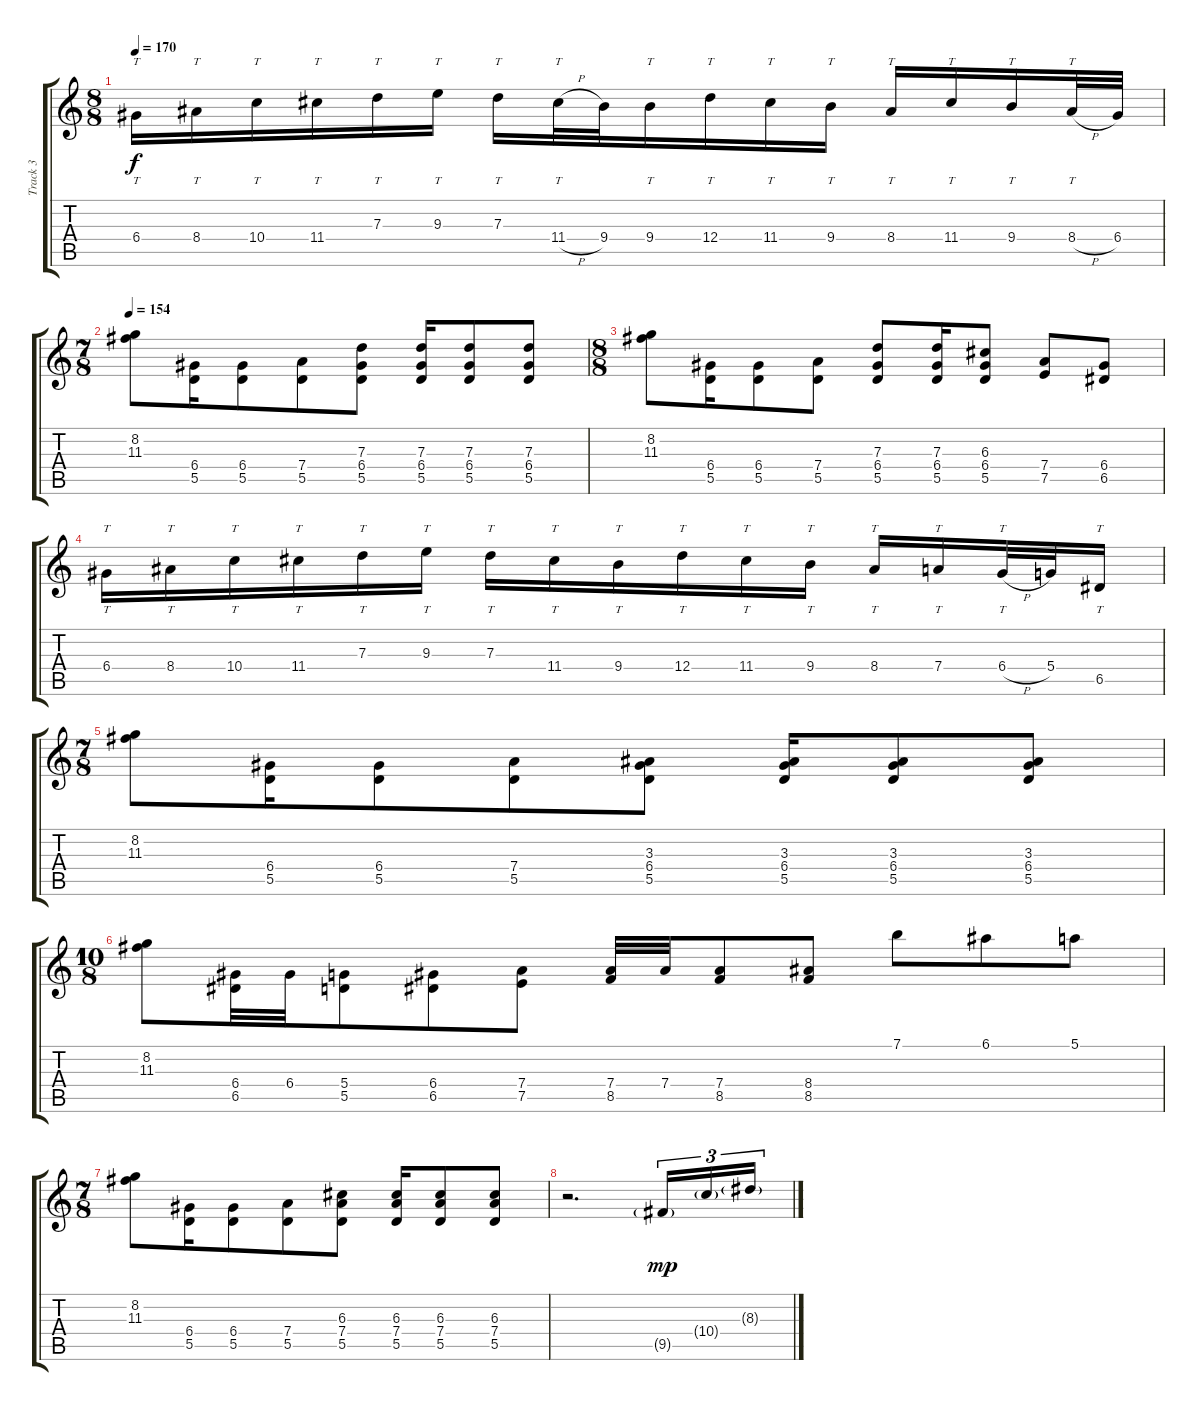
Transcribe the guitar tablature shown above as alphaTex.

\track ("Track 3" "Track 3") {instrument distortionguitar}
\staff {score tabs}
\tuning (E4 B3 G3 D3 A2 E2) {hide}
\ts (8 8)
\tempo 170
\clef g2
\ks c
6.4.16{tt dy f} 8.4.16{tt} 10.4.16{tt} 11.4.16{tt} 7.3.16{tt} 9.3.16{tt} 7.3.16{tt} 11.4{h}.32{tt} 9.4.32 9.4.16{tt} 12.4.16{tt} 11.4.16{tt} 9.4.16{tt} 8.4.16{tt} 11.4.16{tt} 9.4.16{tt} 8.4{h}.32{tt} 6.4.32 |
\ts (7 8)
\tempo 154
(8.2 11.3).8 (6.4 5.5).16 (6.4 5.5).8 (7.4 5.5).8 (7.3 6.4 5.5).8 (7.3 6.4 5.5).16 (7.3 6.4 5.5).8 (7.3 6.4 5.5).8 |
\ts (8 8)
(8.2 11.3).8 (6.4 5.5).16 (6.4 5.5).8 (7.4 5.5).8 (7.3 6.4 5.5).8 (7.3 6.4 5.5).16 (6.3 6.4 5.5).8 (7.4 7.5).8 (6.4 6.5).8 |
6.4.16{tt} 8.4.16{tt} 10.4.16{tt} 11.4.16{tt} 7.3.16{tt} 9.3.16{tt} 7.3.16{tt} 11.4.16{tt} 9.4.16{tt} 12.4.16{tt} 11.4.16{tt} 9.4.16{tt} 8.4.16{tt} 7.4.16{tt} 6.4{h}.32{tt} 5.4.32 6.5.16{tt} |
\ts (7 8)
(8.2 11.3).8 (6.4 5.5).16 (6.4 5.5).8 (7.4 5.5).8 (3.3 6.4 5.5).8 (3.3 6.4 5.5).16 (3.3 6.4 5.5).8 (3.3 6.4 5.5).8 |
\ts (10 8)
(8.2 11.3).8 (6.4 6.5).32 6.4.32 (5.4 5.5).8 (6.4 6.5).8 (7.4 7.5).8 (7.4 8.5).32 7.4.32 (7.4 8.5).8 (8.4 8.5).8 7.1.8 6.1.8 5.1.8 |
\ts (7 8)
(8.2 11.3).8 (6.4 5.5).16 (6.4 5.5).8 (7.4 5.5).8 (6.3 7.4 5.5).8 (6.3 7.4 5.5).16 (6.3 7.4 5.5).8 (6.3 7.4 5.5).8 |
r.2{d instrument electricguitarclean} 9.5{g}.16{tu (3 2) dy mp} 10.4{g}.16{tu (3 2)} 8.3{g}.16{tu (3 2)}
